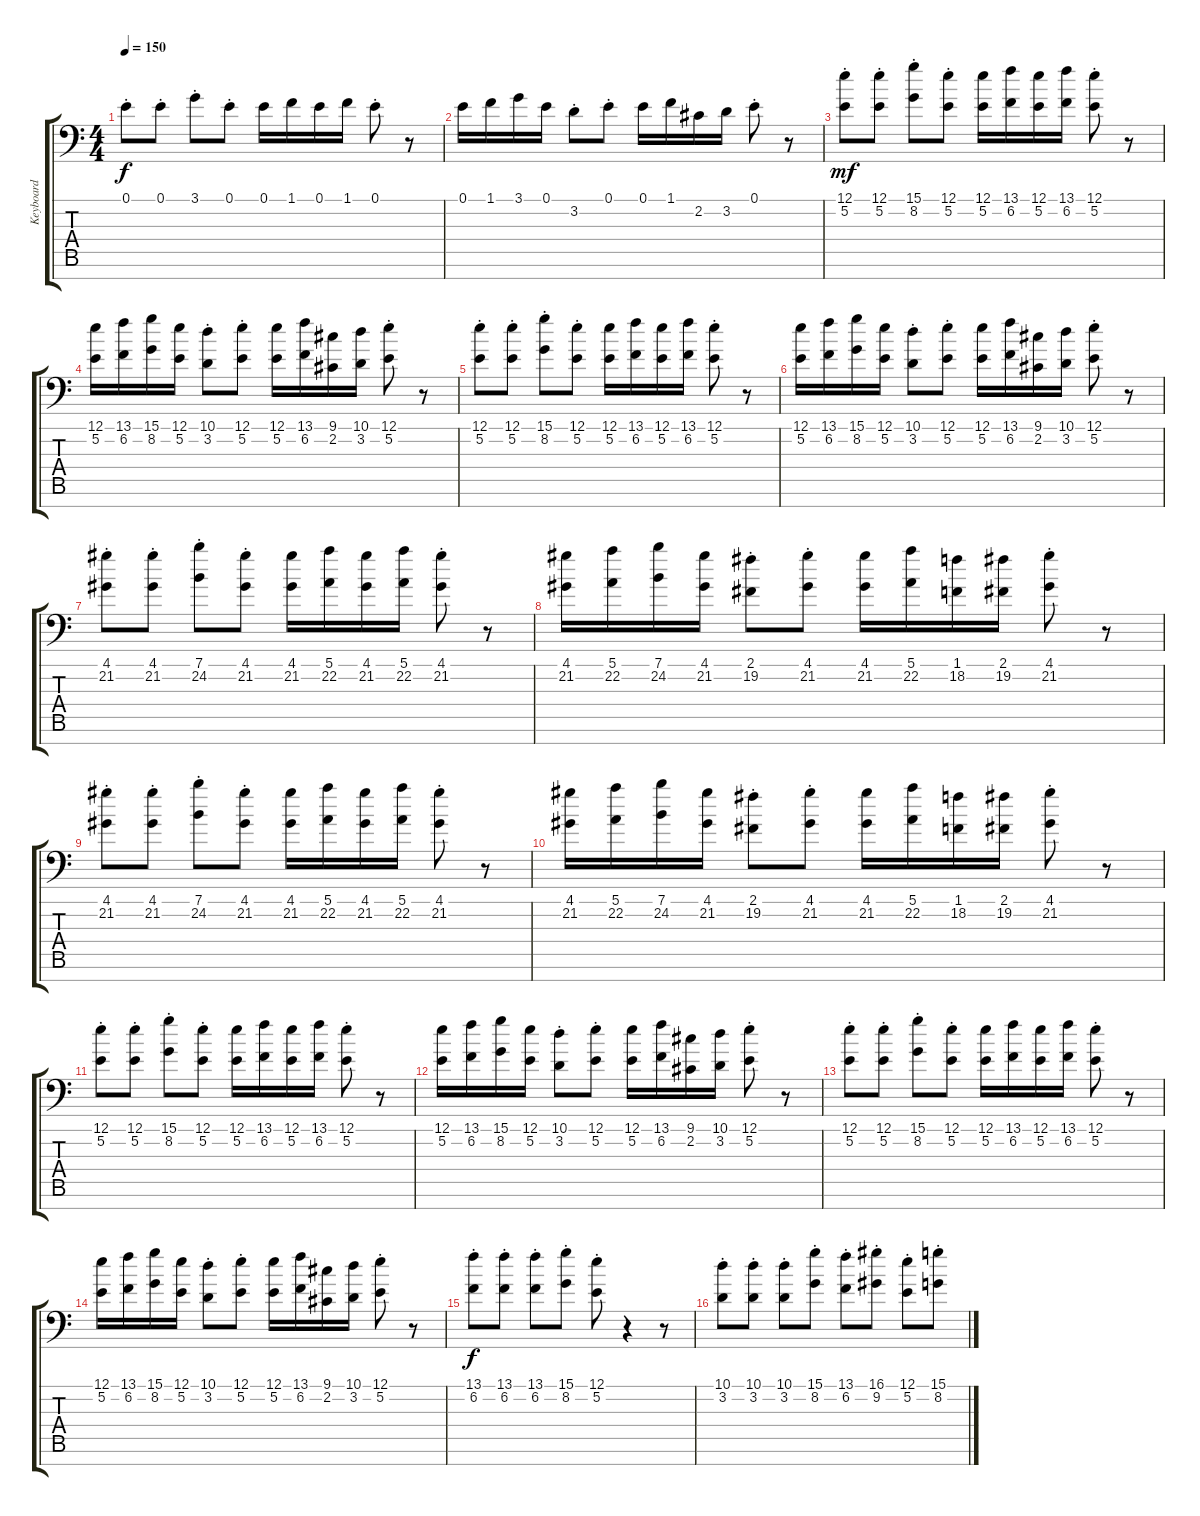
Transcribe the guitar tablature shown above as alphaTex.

\track ("Keyboard" "Keyboard") {instrument stringensemble1}
\staff {score tabs}
\tuning (E4 B3 G3 D3 A2 E2 E1) {hide}
\ts (4 4)
\tempo 150
\clef f4
\ks c
0.1{st}.8{dy f} 0.1{st}.8 3.1{st}.8 0.1{st}.8 0.1.16 1.1.16 0.1.16 1.1.16 0.1{st}.8 r.8 |
0.1.16 1.1.16 3.1.16 0.1.16 3.2{st}.8 0.1{st}.8 0.1.16 1.1.16 2.2.16 3.2.16 0.1{st}.8 r.8 |
(12.1{st} 5.2{st}).8{dy mf} (12.1{st} 5.2{st}).8 (15.1{st} 8.2{st}).8 (12.1{st} 5.2{st}).8 (12.1 5.2).16 (13.1 6.2).16 (12.1 5.2).16 (13.1 6.2).16 (12.1{st} 5.2{st}).8 r.8 |
(12.1 5.2).16 (13.1 6.2).16 (15.1 8.2).16 (12.1 5.2).16 (10.1{st} 3.2{st}).8 (12.1{st} 5.2{st}).8 (12.1 5.2).16 (13.1 6.2).16 (9.1 2.2).16 (10.1 3.2).16 (12.1{st} 5.2{st}).8 r.8 |
(12.1{st} 5.2{st}).8 (12.1{st} 5.2{st}).8 (15.1{st} 8.2{st}).8 (12.1{st} 5.2{st}).8 (12.1 5.2).16 (13.1 6.2).16 (12.1 5.2).16 (13.1 6.2).16 (12.1{st} 5.2{st}).8 r.8 |
(12.1 5.2).16 (13.1 6.2).16 (15.1 8.2).16 (12.1 5.2).16 (10.1{st} 3.2{st}).8 (12.1{st} 5.2{st}).8 (12.1 5.2).16 (13.1 6.2).16 (9.1 2.2).16 (10.1 3.2).16 (12.1{st} 5.2{st}).8 r.8 |
(4.1{st} 21.2{st}).8 (4.1{st} 21.2{st}).8 (7.1{st} 24.2{st}).8 (4.1{st} 21.2{st}).8 (4.1 21.2).16 (5.1 22.2).16 (4.1 21.2).16 (5.1 22.2).16 (4.1{st} 21.2{st}).8 r.8 |
(4.1 21.2).16 (5.1 22.2).16 (7.1 24.2).16 (4.1 21.2).16 (2.1{st} 19.2{st}).8 (4.1{st} 21.2{st}).8 (4.1 21.2).16 (5.1 22.2).16 (1.1 18.2).16 (2.1 19.2).16 (4.1{st} 21.2{st}).8 r.8 |
(4.1{st} 21.2{st}).8 (4.1{st} 21.2{st}).8 (7.1{st} 24.2{st}).8 (4.1{st} 21.2{st}).8 (4.1 21.2).16 (5.1 22.2).16 (4.1 21.2).16 (5.1 22.2).16 (4.1{st} 21.2{st}).8 r.8 |
(4.1 21.2).16 (5.1 22.2).16 (7.1 24.2).16 (4.1 21.2).16 (2.1{st} 19.2{st}).8 (4.1{st} 21.2{st}).8 (4.1 21.2).16 (5.1 22.2).16 (1.1 18.2).16 (2.1 19.2).16 (4.1{st} 21.2{st}).8 r.8 |
(12.1{st} 5.2{st}).8 (12.1{st} 5.2{st}).8 (15.1{st} 8.2{st}).8 (12.1{st} 5.2{st}).8 (12.1 5.2).16 (13.1 6.2).16 (12.1 5.2).16 (13.1 6.2).16 (12.1{st} 5.2{st}).8 r.8 |
(12.1 5.2).16 (13.1 6.2).16 (15.1 8.2).16 (12.1 5.2).16 (10.1{st} 3.2{st}).8 (12.1{st} 5.2{st}).8 (12.1 5.2).16 (13.1 6.2).16 (9.1 2.2).16 (10.1 3.2).16 (12.1{st} 5.2{st}).8 r.8 |
(12.1{st} 5.2{st}).8 (12.1{st} 5.2{st}).8 (15.1{st} 8.2{st}).8 (12.1{st} 5.2{st}).8 (12.1 5.2).16 (13.1 6.2).16 (12.1 5.2).16 (13.1 6.2).16 (12.1{st} 5.2{st}).8 r.8 |
(12.1 5.2).16 (13.1 6.2).16 (15.1 8.2).16 (12.1 5.2).16 (10.1{st} 3.2{st}).8 (12.1{st} 5.2{st}).8 (12.1 5.2).16 (13.1 6.2).16 (9.1 2.2).16 (10.1 3.2).16 (12.1{st} 5.2{st}).8 r.8 |
(13.1{st} 6.2{st}).8{dy f} (13.1{st} 6.2{st}).8 (13.1{st} 6.2{st}).8 (15.1{st} 8.2{st}).8 (12.1{st} 5.2{st}).8 r.4 r.8 |
(10.1{st} 3.2{st}).8 (10.1{st} 3.2{st}).8 (10.1{st} 3.2{st}).8 (15.1{st} 8.2{st}).8 (13.1{st} 6.2{st}).8 (16.1{st} 9.2{st}).8 (12.1{st} 5.2{st}).8 (15.1{st} 8.2{st}).8
